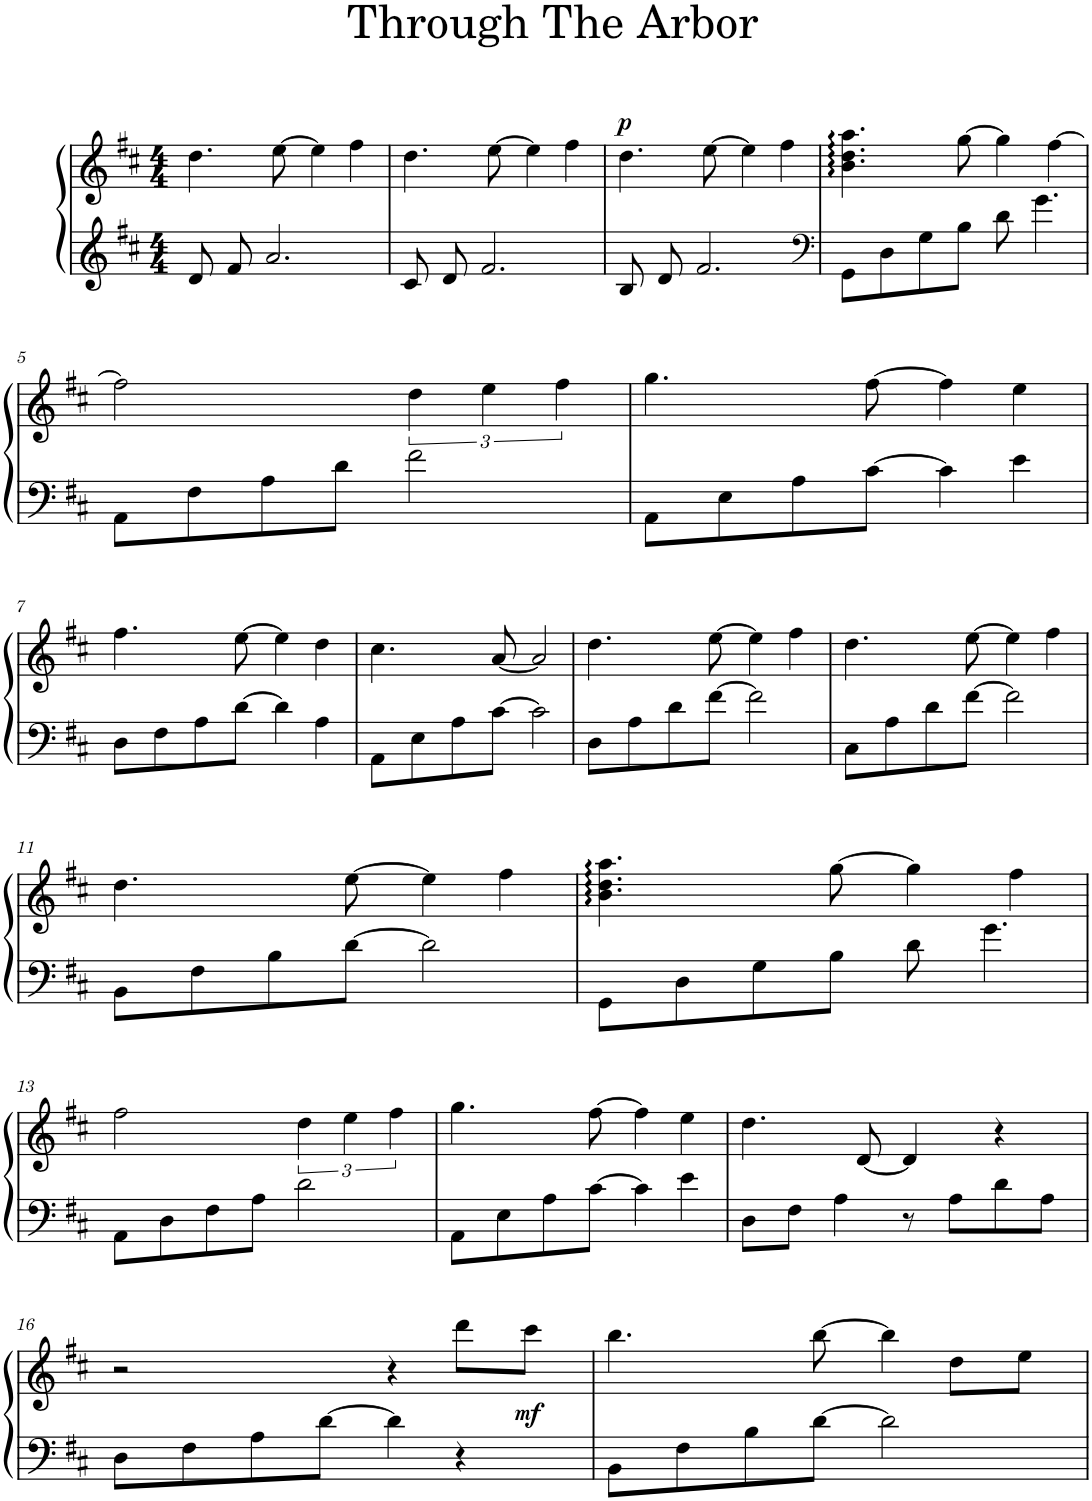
**kern	**kern	**dynam
*part1	*part1	*part1
*staff2	*staff1	*staff1/2
*I"Piano	*	*
*I'Pno	*	*
*clefG2	*clefG2	*
*k[f#c#]	*k[f#c#]	*
*M4/4	*M4/4	*
=1	=1	=1
8d/	4.dd\	.
8f#/	.	.
2.a/	.	.
.	[>8ee\	.
.	4ee\]	.
.	4ff#\	.
=2	=2	=2
8c#/	4.dd\	.
8d/	.	.
2.f#/	.	.
.	[>8ee\	.
.	4ee\]	.
.	4ff#\	.
=3	=3	=3
!	!	!LO:DY:a
8B/	4.dd\	p
8d/	.	.
2.f#/	.	.
.	[>8ee\	.
.	4ee\]	.
.	4ff#\	.
=4	=4	=4
*clefF4	*	*
8GG\L	4.b\ 4.dd\ 4.aa\	.
8D\	.	.
8G\	.	.
8B\J	[>8gg\	.
8d\	4gg\]	.
4.g\	.	.
.	[>4ff#\	.
!!LO:LB:g=z
=5	=5	=5
8AA\L	2ff#\]	.
8F#\	.	.
8A\	.	.
8d\J	.	.
2f#\	6dd\	.
.	6ee\	.
.	6ff#\	.
=6	=6	=6
8AA\L	4.gg\	.
8E\	.	.
8A\	.	.
[>8c#\J	[>8ff#\	.
4c#\]	4ff#\]	.
4e\	4ee\	.
!!LO:LB:g=z
=7	=7	=7
8D\L	4.ff#\	.
8F#\	.	.
8A\	.	.
[>8d\J	[>8ee\	.
4d\]	4ee\]	.
4A\	4dd\	.
=8	=8	=8
8AA\L	4.cc#\	.
8E\	.	.
8A\	.	.
[>8c#\J	[<8a/	.
2c#\]	2a/]	.
=9	=9	=9
8D\L	4.dd\	.
8A\	.	.
8d\	.	.
[>8f#\J	[>8ee\	.
2f#\]	4ee\]	.
.	4ff#\	.
=10	=10	=10
8C#\L	4.dd\	.
8A\	.	.
8d\	.	.
[>8f#\J	[>8ee\	.
2f#\]	4ee\]	.
.	4ff#\	.
!!LO:LB:g=z
=11	=11	=11
8BB\L	4.dd\	.
8F#\	.	.
8B\	.	.
[>8d\J	[>8ee\	.
2d\]	4ee\]	.
.	4ff#\	.
=12	=12	=12
8GG\L	4.b\ 4.dd\ 4.aa\	.
8D\	.	.
8G\	.	.
8B\J	[>8gg\	.
8d\	4gg\]	.
4.g\	.	.
.	4ff#\	.
!!LO:LB:g=z
=13	=13	=13
8AA\L	2ff#\	.
8D\	.	.
8F#\	.	.
8A\J	.	.
2d\	6dd\	.
.	6ee\	.
.	6ff#\	.
=14	=14	=14
8AA\L	4.gg\	.
8E\	.	.
8A\	.	.
[>8c#\J	[>8ff#\	.
4c#\]	4ff#\]	.
4e\	4ee\	.
=15	=15	=15
8D\L	4.dd\	.
8F#\J	.	.
4A\	.	.
.	[<8d/	.
8r	4d/]	.
8A\L	.	.
8d\	4r	.
8A\J	.	.
!!LO:LB:g=z
=16	=16	=16
8D\L	2r	.
8F#\	.	.
8A\	.	.
[>8d\J	.	.
4d\]	4r	.
4r	8ddd\L	.
!	!	!LO:DY:b
.	8ccc#\J	mf
=17	=17	=17
8BB\L	4.bb\	.
8F#\	.	.
8B\	.	.
[>8d\J	[>8bb\	.
2d\]	4bb\]	.
.	8dd\L	.
.	8ee\J	.
=	=	=
*-	*-	*-
